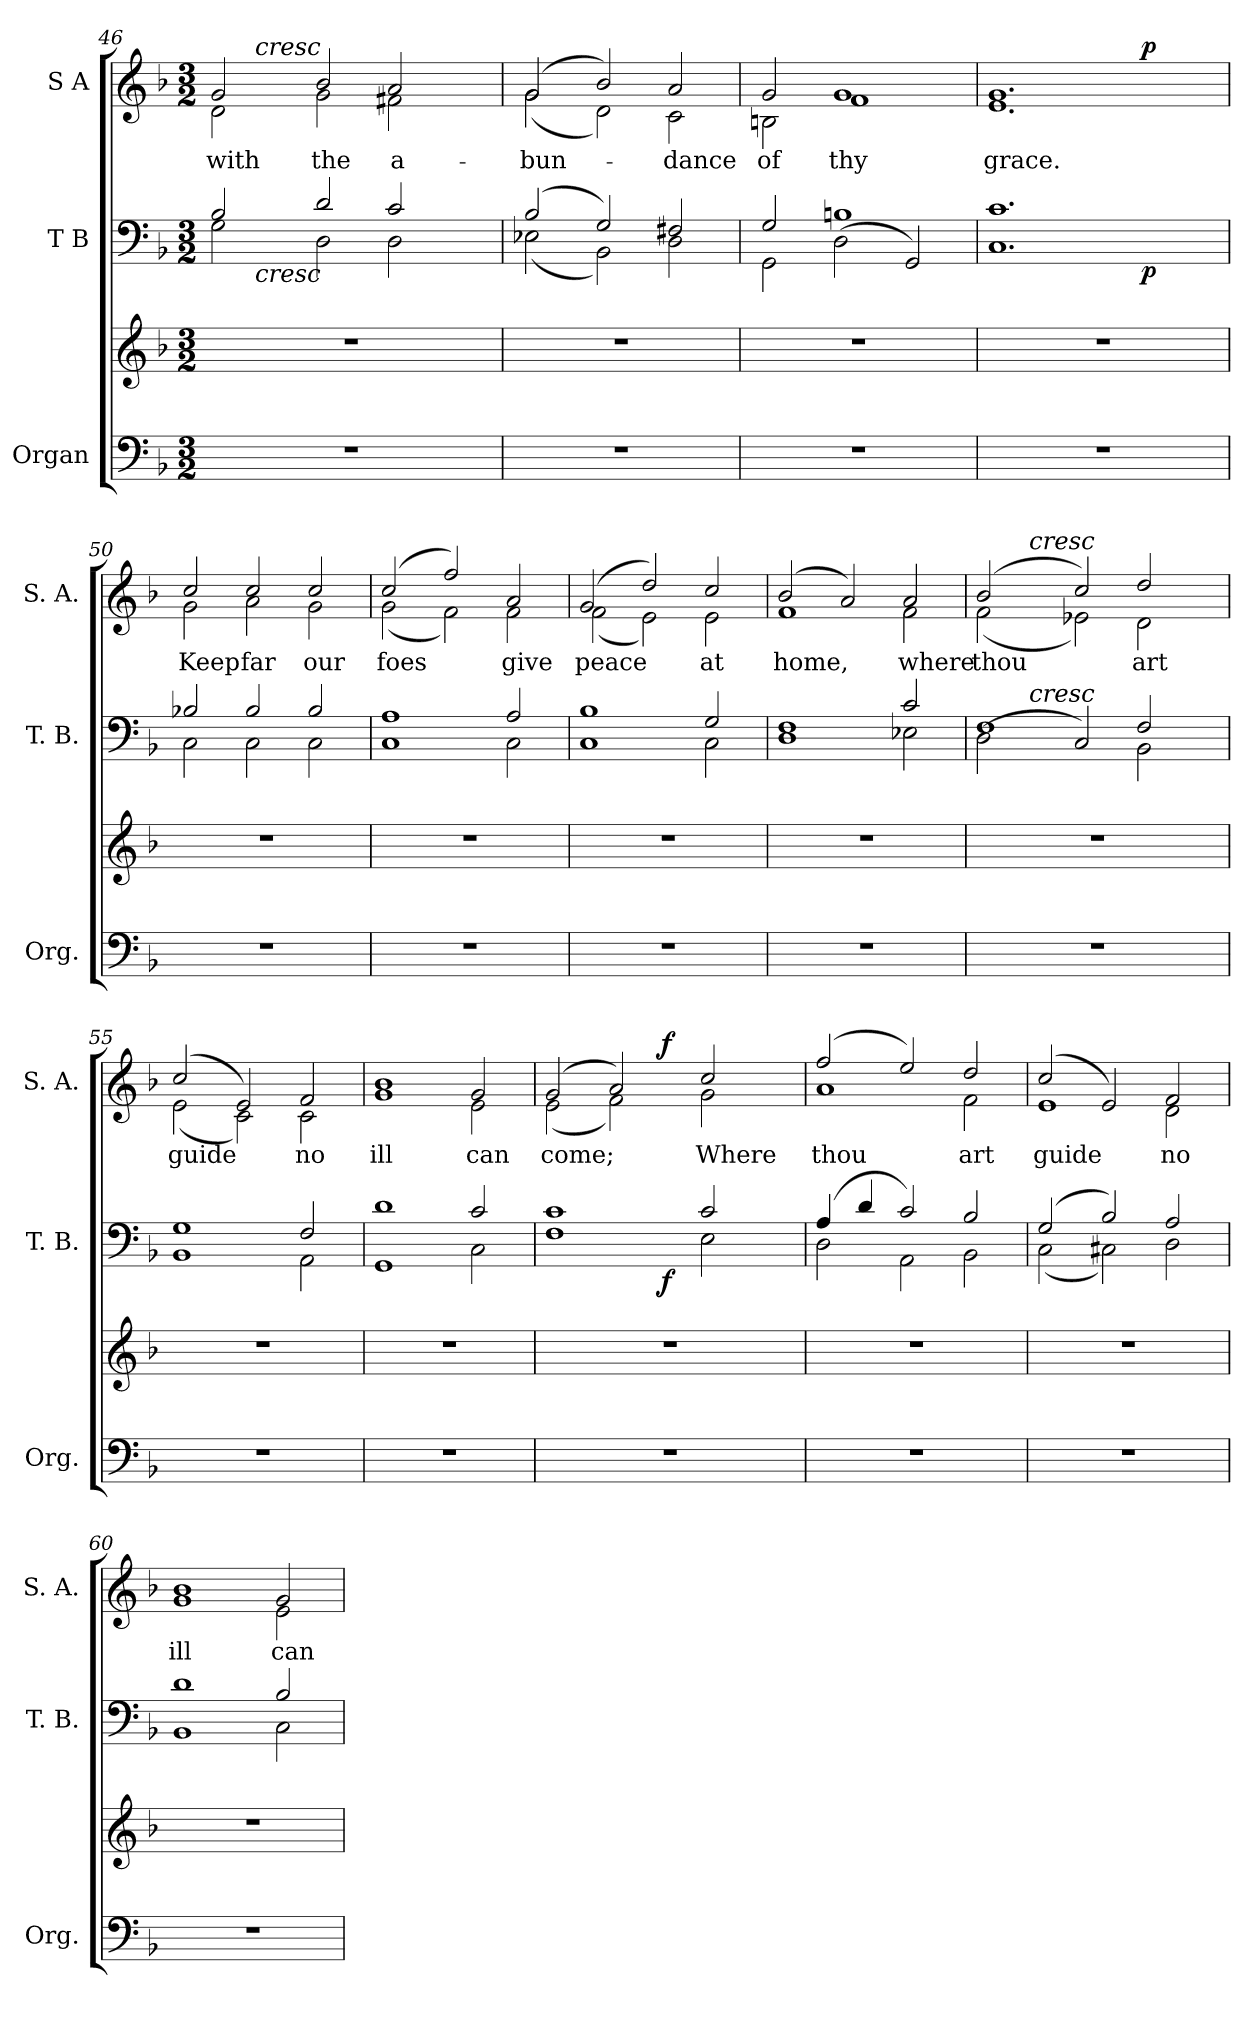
**kern	**kern	**kern	**dynam	**kern	**text	**dynam
*part3	*part3	*part2	*part2	*part1	*part1	*part1
*staff4	*staff3	*staff2	*staff2	*staff1	*staff1	*staff1
*I"Organ	*	*I"T B	*	*I"S A	*	*
*I'Org.	*	*I'T. B.	*	*I'S. A.	*	*
!!LO:LB:g=z
*clefF4	*clefG2	*clefF4	*	*clefG2	*	*
*k[b-]	*k[b-]	*k[b-]	*	*k[b-]	*	*
*F:	*F:	*F:	*	*F:	*	*
*M3/2	*M3/2	*M3/2	*	*M3/2	*	*
=46	=46	=46	=46	=46	=46	=46
!LO:N:vis=1	!LO:N:vis=1	!	!	!	!	!
*	*	*^	*	*	*	*
!	!	!	!	!	!	!LO:LY:b:color=#000000	!
*	*	*	*^	*	*^	*	*
*	*	*	*	*	*	*	*^	*	*
1.r	1.r	2B-i/	2Gi\	16ryy	.	2gi/	2di\	16ryy	with	.
.	.	.	.	32ryy	.	.	.	32ryy	.	.
.	.	.	.	64ryy	.	.	.	64ryy	.	.
.	.	.	.	1024ryy	.	.	.	1024ryy	.	.
!	!	!	!	!	!	!	!	!LO:TX:a:i:t=cresc	!	!
!	!	!	!	!LO:TX:b:i:t=cresc	!	!	!	!	!	!
.	.	.	.	1ryy	.	.	.	1ryy	.	.
!	!	!	!	!	!	!	!	!	!LO:LY:b:color=#000000	!
.	.	2di/	2Di\	.	.	2b-i/	2gi\	.	the	.
!	!	!	!	!	!	!	!	!	!LO:LY:b:color=#000000	!
.	.	2ci/	2Di\	.	.	2ai/	2f#Xi\	.	a-	.
.	.	.	.	4ryy	.	.	.	4ryy	.	.
.	.	.	.	8ryy	.	.	.	8ryy	.	.
.	.	.	.	128...ryy	.	.	.	128...ryy	.	.
=47	=47	=47	=47	=47	=47	=47	=47	=47	=47	=47
!LO:N:vis=1	!LO:N:vis=1	!	!	!	!	!	!	!	!	!
*	*	*	*v	*v	*	*	*	*	*	*
*	*	*	*	*	*v	*v	*v	*	*
*	*	*	*^	*	*^	*	*
*	*	*	*	*	*	*	*^	*	*
!	!	!	!	!	!	!	!	!	!LO:LY:b:color=#000000	!
*	*	*	*v	*v	*	*	*	*	*	*
*	*	*	*	*	*	*v	*v	*	*
1.r	1.r	(2B-i/	(2E-Xi\	.	(2gi/	(2gi\	-bun-	.
.	.	2Gi/)	2BB-i\)	.	2b-i/)	2di\)	.	.
!	!	!	!	!	!	!	!LO:LY:b:color=#000000	!
.	.	2F#Xi/	2Di\	.	2ai/	2ci\	-dance	.
=48	=48	=48	=48	=48	=48	=48	=48	=48
!LO:N:vis=1	!LO:N:vis=1	!	!	!	!	!	!	!
!	!	!	!	!	!	!	!LO:LY:b:color=#000000	!
1.r	1.r	2Gi/	2GGi\	.	2gi/	2Bni\	of	.
!	!	!	!	!	!	!	!LO:LY:b:color=#000000	!
.	.	1Bni	(2Di\	.	1gi	1fi	thy	.
.	.	.	2GGi/)	.	.	.	.	.
*	*	*	*	*	*v	*v	*	*
=49	=49	=49	=49	=49	=49	=49	=49
!LO:N:vis=1	!LO:N:vis=1	!	!	!	!	!	!
!	!	!	!	!	!	!LO:LY:b:color=#000000	!
*	*	*	*^	*	*^	*	*
*	*	*	*	*	*	*	*^	*	*
1.r	1.r	1.ci	1.Ci	1ryy	.	1.gi	1.ei	1ryy	grace.	.
.	.	.	.	8ryy	.	.	.	8ryy	.	.
.	.	.	.	64ryy	.	.	.	64ryy	.	.
.	.	.	.	256.ryy	.	.	.	256.ryy	.	.
.	.	.	.	4ryy	p	.	.	4ryy	.	p
.	.	.	.	16ryy	.	.	.	16ryy	.	.
.	.	.	.	32ryy	.	.	.	32ryy	.	.
.	.	.	.	128ryy	.	.	.	128ryy	.	.
.	.	.	.	512ryy	.	.	.	512ryy	.	.
=50	=50	=50	=50	=50	=50	=50	=50	=50	=50	=50
!LO:N:vis=1	!LO:N:vis=1	!	!	!	!	!	!	!	!	!
*	*	*	*v	*v	*	*	*	*	*	*
*	*	*	*	*	*v	*v	*v	*	*
*	*	*	*^	*	*^	*	*
*	*	*	*	*	*	*	*^	*	*
!	!	!	!	!	!	!	!	!	!LO:LY:b:color=#000000	!
*	*	*	*v	*v	*	*	*	*	*	*
*	*	*	*	*	*	*v	*v	*	*
1.r	1.r	2B-Xi/	2Ci\	.	2cci/	2gi\	Keep	.
!	!	!	!	!	!	!	!LO:LY:b:color=#000000	!
.	.	2B-i/	2Ci\	.	2cci/	2ai\	far	.
!	!	!	!	!	!	!	!LO:LY:b:color=#000000	!
.	.	2B-i/	2Ci\	.	2cci/	2gi\	our	.
=51	=51	=51	=51	=51	=51	=51	=51	=51
!LO:N:vis=1	!LO:N:vis=1	!	!	!	!	!	!	!
!	!	!	!	!	!	!	!LO:LY:b:color=#000000	!
1.r	1.r	1Ai	1Ci	.	(2cci/	(2gi\	foes	.
.	.	.	.	.	2ffi/)	2fi\)	.	.
!	!	!	!	!	!	!	!LO:LY:b:color=#000000	!
.	.	2Ai/	2Ci\	.	2ai/	2fi\	give	.
!!LO:LB:g=z	!!
=52	=52	=52	=52	=52	=52	=52	=52	=52
!LO:N:vis=1	!LO:N:vis=1	!	!	!	!	!	!	!
!	!	!	!	!	!	!	!LO:LY:b:color=#000000	!
1.r	1.r	1B-i	1Ci	.	(2gi/	(2fi\	peace	.
.	.	.	.	.	2ddi/)	2ei\)	.	.
!	!	!	!	!	!	!	!LO:LY:b:color=#000000	!
.	.	2Gi/	2Ci\	.	2cci/	2ei\	at	.
=53	=53	=53	=53	=53	=53	=53	=53	=53
!LO:N:vis=1	!LO:N:vis=1	!	!	!	!	!	!	!
!	!	!	!	!	!	!	!LO:LY:b:color=#000000	!
1.r	1.r	1Fi	1Di	.	(2b-i/	1fi	home,	.
.	.	.	.	.	2ai/)	.	.	.
!	!	!	!	!	!	!	!LO:LY:b:color=#000000	!
.	.	2ci/	2E-Xi\	.	2ai/	2fi\	where	.
=54	=54	=54	=54	=54	=54	=54	=54	=54
!LO:N:vis=1	!LO:N:vis=1	!	!	!	!	!	!	!
*	*	*	*	*	*v	*v	*	*
*	*	*	*	*	*^	*	*
!	!	!	!	!	!	!	!LO:LY:b:color=#000000	!
*	*	*	*^	*	*	*^	*	*
1.r	1.r	1Fi	(2Di\	8ryy	.	(2b-i/	(2fi\	8ryy	thou	.
.	.	.	.	16ryy	.	.	.	16ryy	.	.
.	.	.	.	64ryy	.	.	.	64ryy	.	.
!	!	!	!	!	!	!	!	!LO:TX:a:i:t=cresc	!	!
!	!	!	!	!LO:TX:a:i:t=cresc	!	!	!	!	!	!
.	.	.	.	1ryy	.	.	.	1ryy	.	.
.	.	.	2Ci/)	.	.	2cci/)	2e-Xi\)	.	.	.
!	!	!	!	!	!	!	!	!	!LO:LY:b:color=#000000	!
.	.	2Fi/	2BB-i\	.	.	2ddi/	2di\	.	art	.
.	.	.	.	4ryy	.	.	.	4ryy	.	.
.	.	.	.	32.ryy	.	.	.	32.ryy	.	.
=55	=55	=55	=55	=55	=55	=55	=55	=55	=55	=55
!LO:N:vis=1	!LO:N:vis=1	!	!	!	!	!	!	!	!	!
*	*	*	*v	*v	*	*	*	*	*	*
*	*	*	*	*	*v	*v	*v	*	*
*	*	*	*^	*	*^	*	*
*	*	*	*	*	*	*	*^	*	*
!	!	!	!	!	!	!	!	!	!LO:LY:b:color=#000000	!
*	*	*	*v	*v	*	*	*	*	*	*
*	*	*	*	*	*	*v	*v	*	*
1.r	1.r	1Gi	1BB-i	.	(2cci/	(2ei\	guide	.
.	.	.	.	.	2ei/)	2ci\)	.	.
!	!	!	!	!	!	!	!LO:LY:b:color=#000000	!
.	.	2Fi/	2AAi\	.	2fi/	2ci\	no	.
=56	=56	=56	=56	=56	=56	=56	=56	=56
!LO:N:vis=1	!LO:N:vis=1	!	!	!	!	!	!	!
!	!	!	!	!	!	!	!LO:LY:b:color=#000000	!
1.r	1.r	1di	1GGi	.	1b-i	1gi	ill	.
!	!	!	!	!	!	!	!LO:LY:b:color=#000000	!
.	.	2ci/	2Ci\	.	2gi/	2ei\	can	.
!!LO:LB:g=z
=57	=57	=57	=57	=57	=57	=57	=57	=57
!LO:N:vis=1	!LO:N:vis=1	!	!	!	!	!	!	!
*	*	*	*	*	*v	*v	*	*
*	*	*	*	*	*^	*	*
!	!	!	!	!	!	!	!LO:LY:b:color=#000000	!
*	*	*	*^	*	*	*^	*	*
1.r	1.r	1ci	1Fi	2ryy	.	(2gi/	(2ei\	2ryy	come;	.
.	.	.	.	4ryy	.	2ai/)	2fi\)	4ryy	.	.
.	.	.	.	64..ryy	.	.	.	64..ryy	.	.
.	.	.	.	2ryy	f	.	.	2ryy	.	f
!	!	!	!	!	!	!	!	!	!LO:LY:b:color=#000000	!
.	.	2ci/	2Ei\	.	.	2cci/	2gi\	.	Where	.
.	.	.	.	8ryy	.	.	.	8ryy	.	.
.	.	.	.	16ryy	.	.	.	16ryy	.	.
.	.	.	.	32ryy	.	.	.	32ryy	.	.
.	.	.	.	256ryy	.	.	.	256ryy	.	.
=58	=58	=58	=58	=58	=58	=58	=58	=58	=58	=58
!LO:N:vis=1	!LO:N:vis=1	!	!	!	!	!	!	!	!	!
*	*	*	*v	*v	*	*	*	*	*	*
*	*	*	*	*	*v	*v	*v	*	*
*	*	*	*^	*	*^	*	*
*	*	*	*	*	*	*	*^	*	*
!	!	!	!	!	!	!	!	!	!LO:LY:b:color=#000000	!
*	*	*	*v	*v	*	*	*	*	*	*
*	*	*	*	*	*	*v	*v	*	*
1.r	1.r	(4Ai/	2Di\	.	(2ffi/	1ai	thou	.
.	.	4di/	.	.	.	.	.	.
.	.	2ci/)	2AAi\	.	2eei/)	.	.	.
!	!	!	!	!	!	!	!LO:LY:b:color=#000000	!
.	.	2B-i/	2BB-i\	.	2ddi/	2fi\	art	.
=59	=59	=59	=59	=59	=59	=59	=59	=59
!LO:N:vis=1	!LO:N:vis=1	!	!	!	!	!	!	!
!	!	!	!	!	!	!	!LO:LY:b:color=#000000	!
1.r	1.r	(2Gi/	(2Ci\	.	(2cci/	1ei	guide	.
.	.	2B-i/)	2C#Xi\)	.	2ei/)	.	.	.
!	!	!	!	!	!	!	!LO:LY:b:color=#000000	!
.	.	2Ai/	2Di\	.	2fi/	2di\	no	.
=60	=60	=60	=60	=60	=60	=60	=60	=60
!LO:N:vis=1	!LO:N:vis=1	!	!	!	!	!	!	!
!	!	!	!	!	!	!	!LO:LY:b:color=#000000	!
1.r	1.r	1di	1BB-i	.	1b-i	1gi	ill	.
!	!	!	!	!	!	!	!LO:LY:b:color=#000000	!
.	.	2B-i/	2Ci\	.	2gi/	2ei\	can	.
*	*	*v	*v	*	*	*	*	*
*	*	*	*	*v	*v	*	*
=	=	=	=	=	=	=
*-	*-	*-	*-	*-	*-	*-
